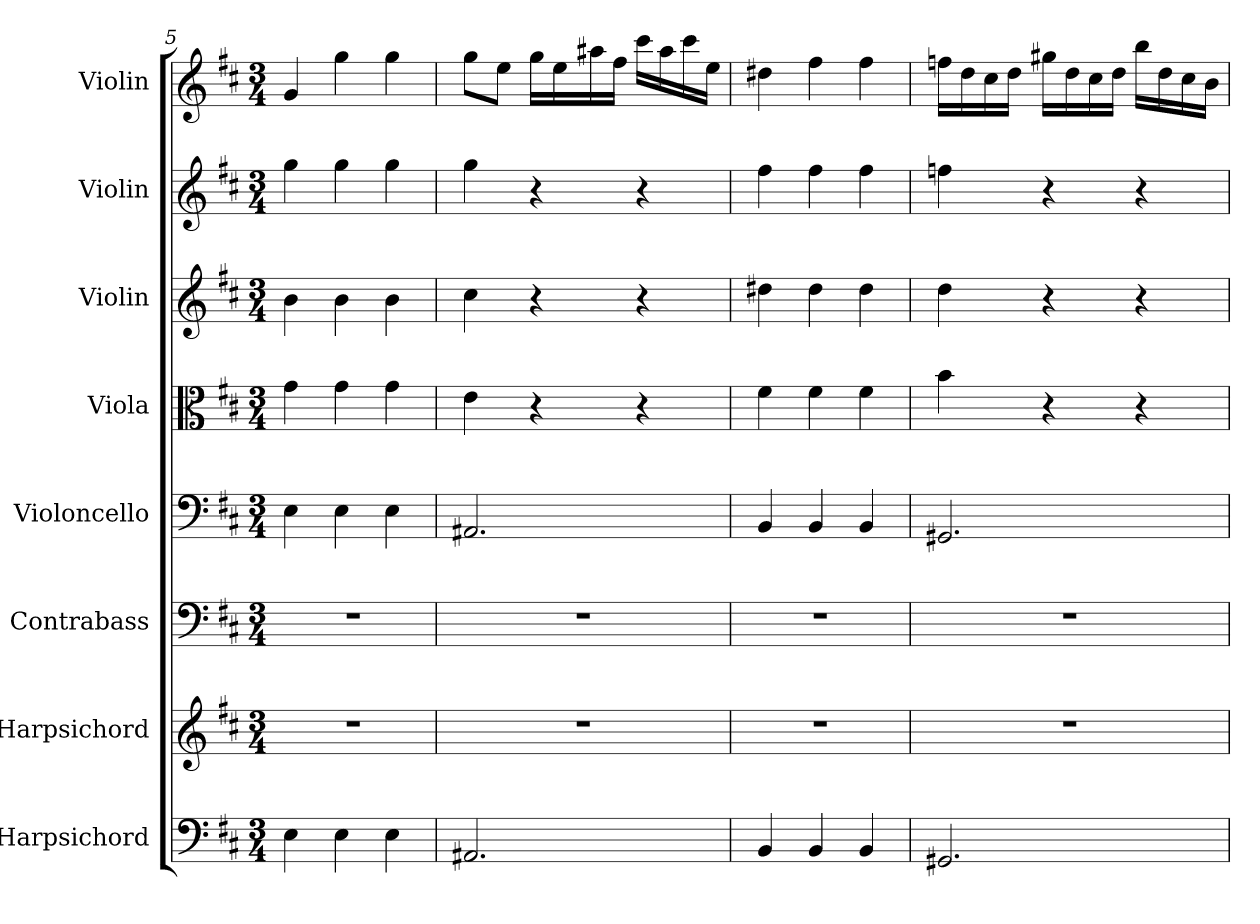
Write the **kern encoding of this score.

**kern	**kern	**kern	**kern	**kern	**kern	**kern	**kern
*part8	*part7	*part6	*part5	*part4	*part3	*part2	*part1
*staff8	*staff7	*staff6	*staff5	*staff4	*staff3	*staff2	*staff1
*I"Harpsichord	*I"Harpsichord	*I"Contrabass	*I"Violoncello	*I"Viola	*I"Violin	*I"Violin	*I"Violin
*I'Hpschd	*I'Hpschd	*I'Cb	*I'Vc	*I'Vla	*I'Vln	*I'Vln	*I'Vln
*clefF4	*clefG2	*clefF4	*clefF4	*clefC3	*clefG2	*clefG2	*clefG2
*k[f#c#]	*k[f#c#]	*k[f#c#]	*k[f#c#]	*k[f#c#]	*k[f#c#]	*k[f#c#]	*k[f#c#]
*M3/4	*M3/4	*M3/4	*M3/4	*M3/4	*M3/4	*M3/4	*M3/4
=5	=5	=5	=5	=5	=5	=5	=5
4E\	2.r	2.r	4E\	4g\	4b\	4gg\	4g/
4E\	.	.	4E\	4g\	4b\	4gg\	4gg\
4E\	.	.	4E\	4g\	4b\	4gg\	4gg\
=6	=6	=6	=6	=6	=6	=6	=6
2.AA#X/	2.r	2.r	2.AA#X/	4e\	4cc#\	4gg\	8gg\L
.	.	.	.	.	.	.	8ee\J
.	.	.	.	4r	4r	4r	16gg\LL
.	.	.	.	.	.	.	16ee\
.	.	.	.	.	.	.	16aa#X\
.	.	.	.	.	.	.	16ff#\JJ
.	.	.	.	4r	4r	4r	16ccc#\LL
.	.	.	.	.	.	.	16aa#\
.	.	.	.	.	.	.	16ccc#\
.	.	.	.	.	.	.	16ee\JJ
=7	=7	=7	=7	=7	=7	=7	=7
4BB/	2.r	2.r	4BB/	4f#\	4dd#X\	4ff#\	4dd#X\
4BB/	.	.	4BB/	4f#\	4dd#\	4ff#\	4ff#\
4BB/	.	.	4BB/	4f#\	4dd#\	4ff#\	4ff#\
=8	=8	=8	=8	=8	=8	=8	=8
2.GG#X/	2.r	2.r	2.GG#X/	4b\	4dd\	4ffn\	16ffn\LL
.	.	.	.	.	.	.	16dd\
.	.	.	.	.	.	.	16cc#\
.	.	.	.	.	.	.	16dd\JJ
.	.	.	.	4r	4r	4r	16gg#X\LL
.	.	.	.	.	.	.	16dd\
.	.	.	.	.	.	.	16cc#\
.	.	.	.	.	.	.	16dd\JJ
.	.	.	.	4r	4r	4r	16bb\LL
.	.	.	.	.	.	.	16dd\
.	.	.	.	.	.	.	16cc#\
.	.	.	.	.	.	.	16b\JJ
=	=	=	=	=	=	=	=
*-	*-	*-	*-	*-	*-	*-	*-
